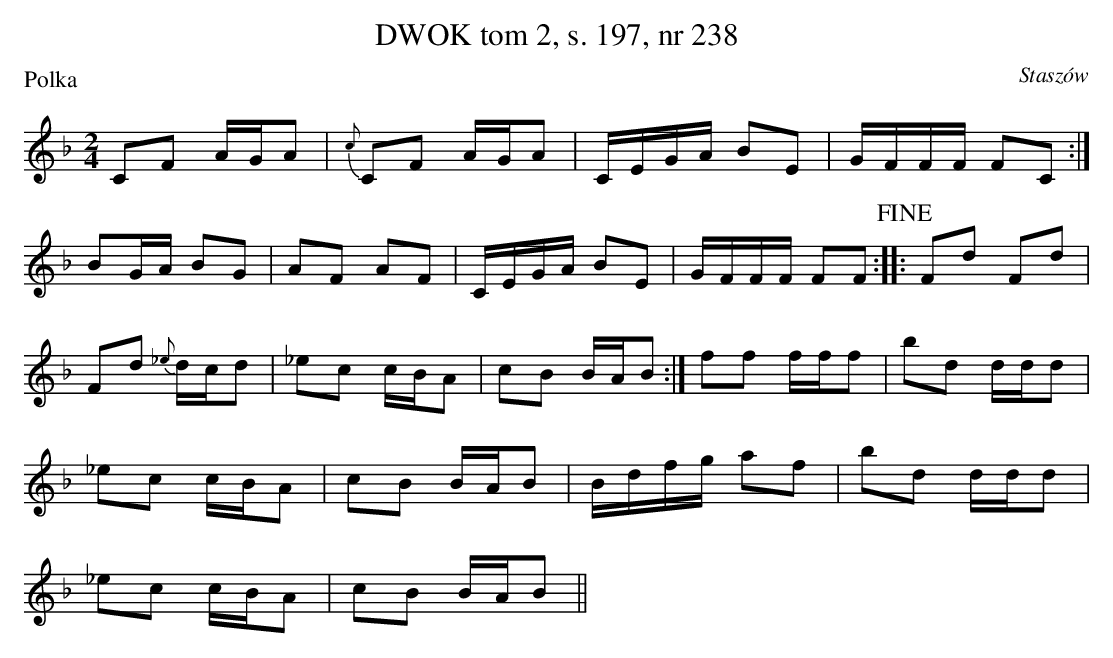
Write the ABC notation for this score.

X:1
T:DWOK tom 2, s. 197, nr 238
O:Staszów
P:Polka
L:1/16
M:2/4
K:F
C2F2 AGA2|{c}C2F2 AGA2|CEGA B2E2|GFFF F2C2:|
B2GA B2G2|A2F2 A2F2|CEGA B2E2|GFFF F2F2!fine!::F2d2 F2d2|
F2d2 {_e}dcd2|_e2c2 cBA2|c2B2 BAB2:|f2f2 fff2|b2d2 ddd2|
_e2c2 cBA2|c2B2 BAB2|Bdfg a2f2|b2d2 ddd2|
_e2c2 cBA2|c2B2 BAB2||
